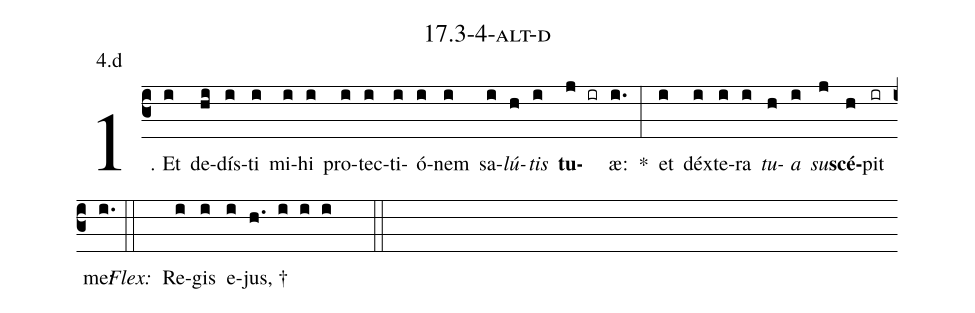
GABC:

name: 17.3-4-alt-d;
annotation: 4.d;
%%
(c3)1. Et(i) de(hi)dís(i)ti(i) mi(i)hi(i) pro(i)tec(i)ti(i)ó(i)nem(i) sa(i)<i>lú</i>(h)<i>tis</i>(i) <b>tu</b>(j ir)æ:(i.) *(:) et(i) déx(i)te(i)ra(i) <i>tu</i>(h)<i>a</i>(i) <i>su</i>(j)<b>scé</b>(h)pit(ir) me:(i.) (::)
<i>Flex:</i>()  Re(i)gis(i) e(i)jus, †(h. i i i  ::)

%E(i) u(h) o(i) u(j) a(h) e.(i.) (::)
